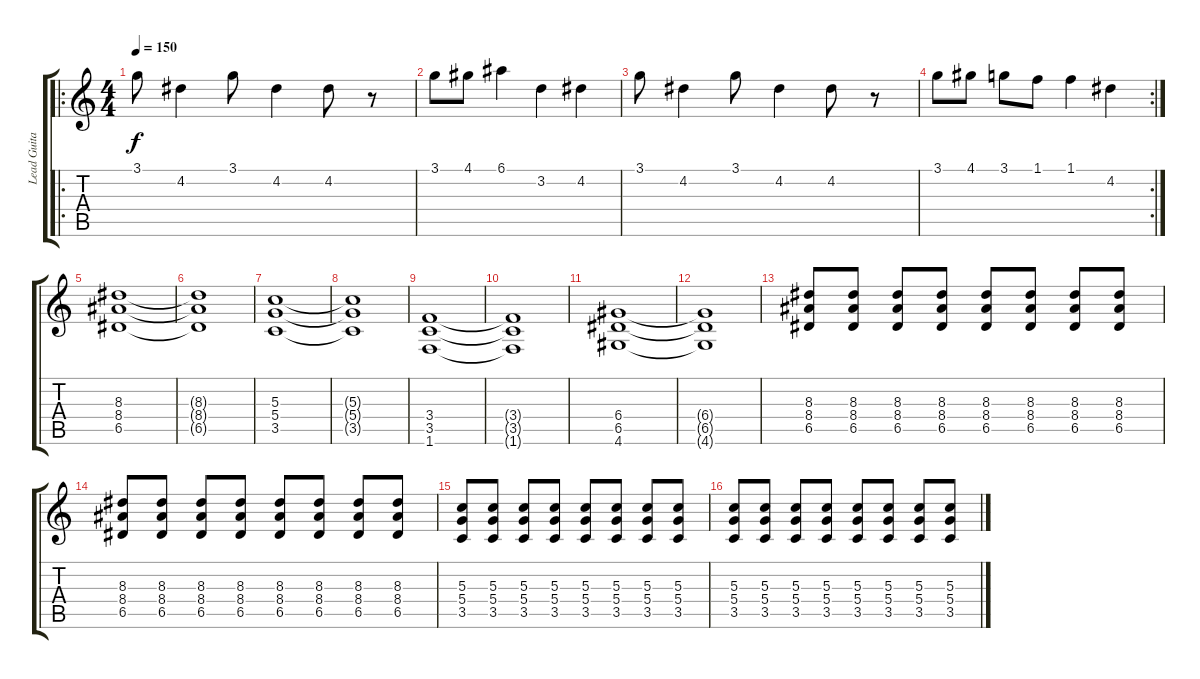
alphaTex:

\track ("Lead Guitar" "Lead Guita") {instrument distortionguitar}
\staff {score tabs}
\tuning (E4 B3 G3 D3 A2 E2) {hide}
\ro
\ts (4 4)
\tempo 150
\clef g2
\ks c
3.1.8{dy f} 4.2.4 3.1.8 4.2.4 4.2.8 r.8 |
3.1.8 4.1.8 6.1.4 3.2.4 4.2.4 |
3.1.8 4.2.4 3.1.8 4.2.4 4.2.8 r.8 |
\rc 2
3.1.8 4.1.8 3.1.8 1.1.8 1.1.4 4.2.4 |
(8.3 8.4 6.5).1 |
(8.3{t} 8.4{t} 6.5{t}).1 |
(5.3 5.4 3.5).1 |
(5.3{t} 5.4{t} 3.5{t}).1 |
(3.4 3.5 1.6).1 |
(3.4{t} 3.5{t} 1.6{t}).1 |
(6.4 6.5 4.6).1 |
(6.4{t} 6.5{t} 4.6{t}).1 |
(8.3 8.4 6.5).8 (8.3 8.4 6.5).8 (8.3 8.4 6.5).8 (8.3 8.4 6.5).8 (8.3 8.4 6.5).8 (8.3 8.4 6.5).8 (8.3 8.4 6.5).8 (8.3 8.4 6.5).8 |
(8.3 8.4 6.5).8 (8.3 8.4 6.5).8 (8.3 8.4 6.5).8 (8.3 8.4 6.5).8 (8.3 8.4 6.5).8 (8.3 8.4 6.5).8 (8.3 8.4 6.5).8 (8.3 8.4 6.5).8 |
(5.3 5.4 3.5).8 (5.3 5.4 3.5).8 (5.3 5.4 3.5).8 (5.3 5.4 3.5).8 (5.3 5.4 3.5).8 (5.3 5.4 3.5).8 (5.3 5.4 3.5).8 (5.3 5.4 3.5).8 |
(5.3 5.4 3.5).8 (5.3 5.4 3.5).8 (5.3 5.4 3.5).8 (5.3 5.4 3.5).8 (5.3 5.4 3.5).8 (5.3 5.4 3.5).8 (5.3 5.4 3.5).8 (5.3 5.4 3.5).8
